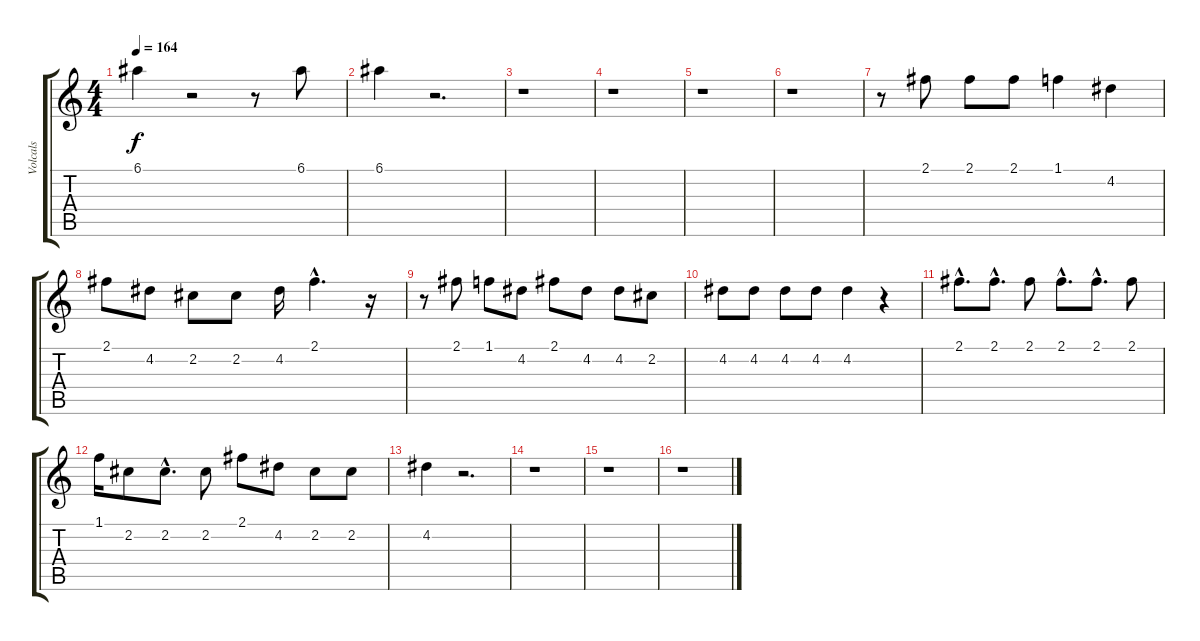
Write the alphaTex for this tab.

\track ("Volcals" "Volcals") {instrument acousticguitarnylon}
\staff {score tabs}
\tuning (E4 B3 G3 D3 A2 E2) {hide}
\ts (4 4)
\tempo 164
\clef g2
\ks c
6.1.4{dy f} r.2 r.8 6.1.8 |
6.1.4 r.2{d} |
r.1 |
r.1 |
r.1 |
r.1 |
r.8 2.1.8 2.1.8 2.1.8 1.1.4 4.2.4 |
2.1.8 4.2.8 2.2.8 2.2.8 4.2.16 2.1{hac}.4{d} r.16 |
r.8 2.1.8 1.1.8 4.2.8 2.1.8 4.2.8 4.2.8 2.2.8 |
4.2.8 4.2.8 4.2.8 4.2.8 4.2.4 r.4 |
2.1{hac}.8{d} 2.1{hac}.8{d} 2.1.8 2.1{hac}.8{d} 2.1{hac}.8{d} 2.1.8 |
1.1.16 2.2.8 2.2{hac}.8{d} 2.2.8 2.1.8 4.2.8 2.2.8 2.2.8 |
4.2.4 r.2{d} |
r.1 |
r.1 |
r.1
